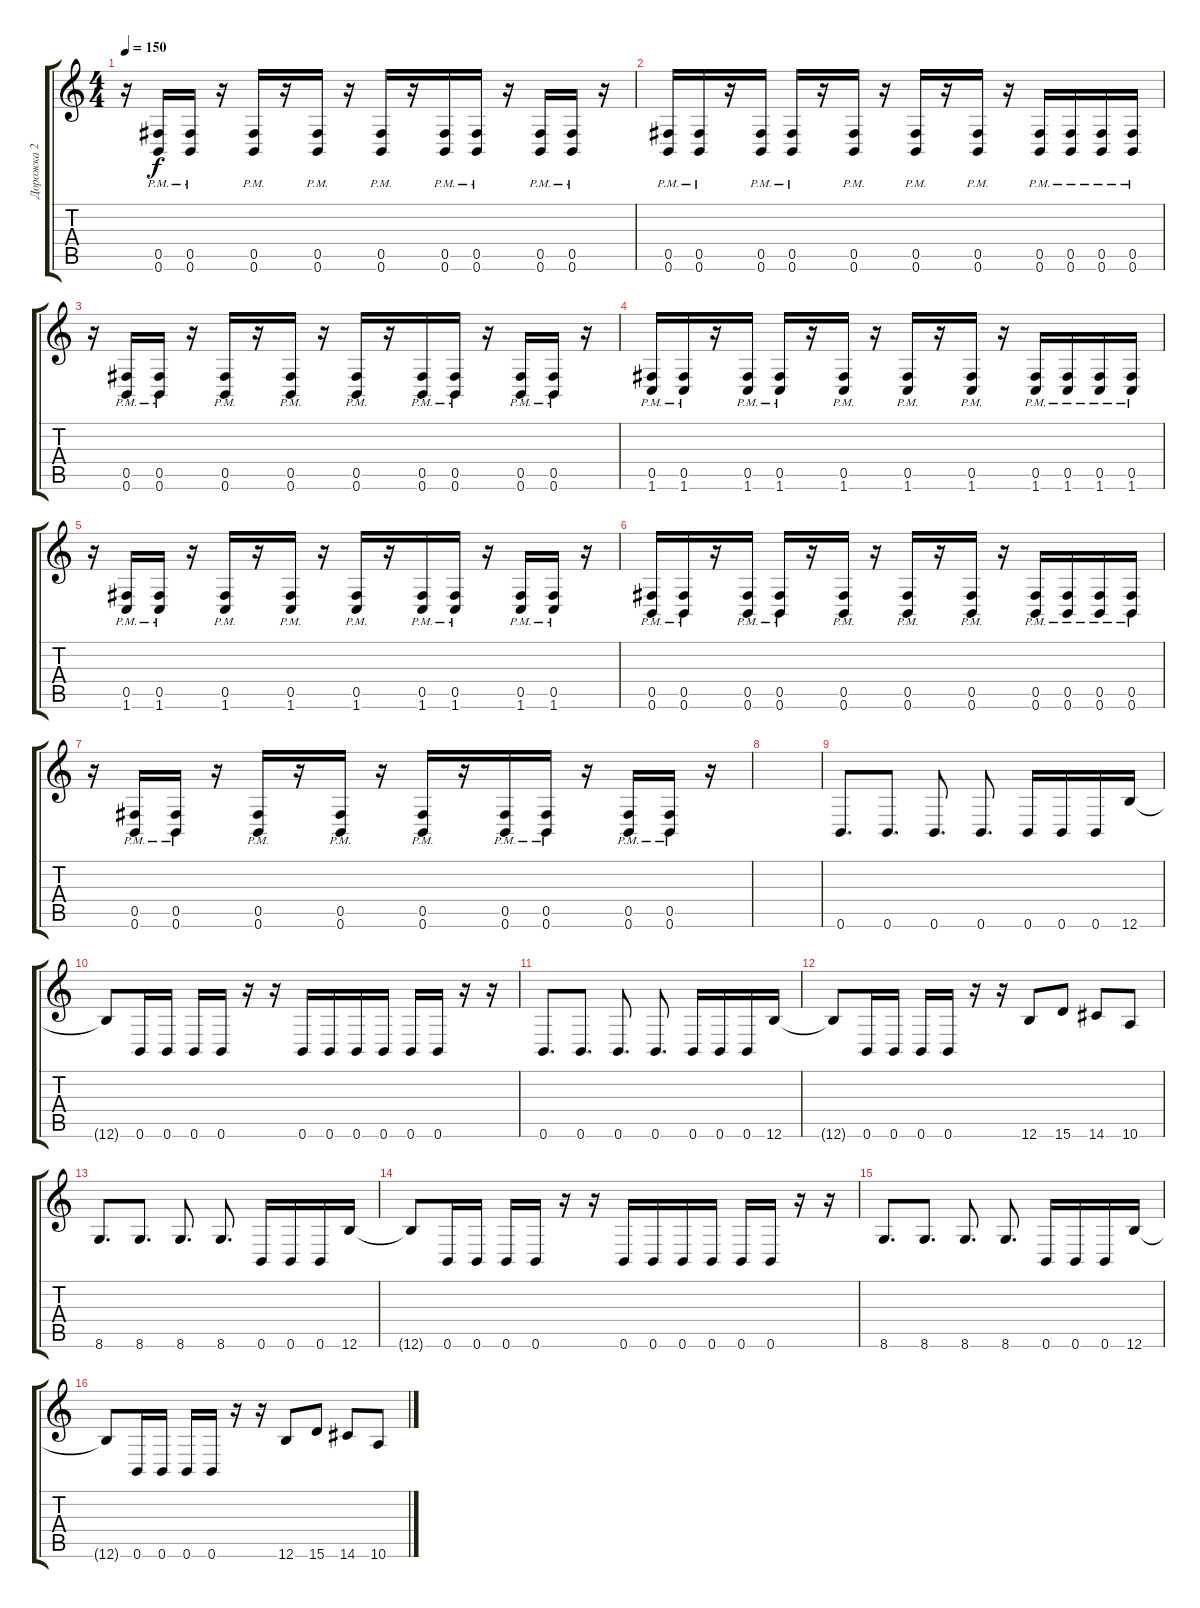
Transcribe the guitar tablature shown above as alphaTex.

\track ("Дорожка 2" "Дорожка 2") {instrument overdrivenguitar}
\staff {score tabs}
\tuning (Db4 Ab3 E3 B2 Gb2 B1) {hide}
\ts (4 4)
\tempo 150
\clef g2
\ks c
r.16{dy f} (0.5{pm} 0.6{pm}).16 (0.5{pm} 0.6{pm}).16 r.16 (0.5{pm} 0.6{pm}).16 r.16 (0.5{pm} 0.6{pm}).16 r.16 (0.5{pm} 0.6{pm}).16 r.16 (0.5{pm} 0.6{pm}).16 (0.5{pm} 0.6{pm}).16 r.16 (0.5{pm} 0.6{pm}).16 (0.5{pm} 0.6{pm}).16 r.16 |
(0.5{pm} 0.6{pm}).16 (0.5{pm} 0.6{pm}).16 r.16 (0.5{pm} 0.6{pm}).16 (0.5{pm} 0.6{pm}).16 r.16 (0.5{pm} 0.6{pm}).16 r.16 (0.5{pm} 0.6{pm}).16 r.16 (0.5{pm} 0.6{pm}).16 r.16 (0.5{pm} 0.6{pm}).16 (0.5{pm} 0.6{pm}).16 (0.5{pm} 0.6{pm}).16 (0.5{pm} 0.6{pm}).16 |
r.16 (0.5{pm} 0.6{pm}).16 (0.5{pm} 0.6{pm}).16 r.16 (0.5{pm} 0.6{pm}).16 r.16 (0.5{pm} 0.6{pm}).16 r.16 (0.5{pm} 0.6{pm}).16 r.16 (0.5{pm} 0.6{pm}).16 (0.5{pm} 0.6{pm}).16 r.16 (0.5{pm} 0.6{pm}).16 (0.5{pm} 0.6{pm}).16 r.16 |
(0.5{pm} 1.6{pm}).16 (0.5{pm} 1.6{pm}).16 r.16 (0.5{pm} 1.6{pm}).16 (0.5{pm} 1.6{pm}).16 r.16 (0.5{pm} 1.6{pm}).16 r.16 (0.5{pm} 1.6{pm}).16 r.16 (0.5{pm} 1.6{pm}).16 r.16 (0.5{pm} 1.6{pm}).16 (0.5{pm} 1.6{pm}).16 (0.5{pm} 1.6{pm}).16 (0.5{pm} 1.6{pm}).16 |
r.16 (0.5{pm} 1.6{pm}).16 (0.5{pm} 1.6{pm}).16 r.16 (0.5{pm} 1.6{pm}).16 r.16 (0.5{pm} 1.6{pm}).16 r.16 (0.5{pm} 1.6{pm}).16 r.16 (0.5{pm} 1.6{pm}).16 (0.5{pm} 1.6{pm}).16 r.16 (0.5{pm} 1.6{pm}).16 (0.5{pm} 1.6{pm}).16 r.16 |
(0.5{pm} 0.6{pm}).16 (0.5{pm} 0.6{pm}).16 r.16 (0.5{pm} 0.6{pm}).16 (0.5{pm} 0.6{pm}).16 r.16 (0.5{pm} 0.6{pm}).16 r.16 (0.5{pm} 0.6{pm}).16 r.16 (0.5{pm} 0.6{pm}).16 r.16 (0.5{pm} 0.6{pm}).16 (0.5{pm} 0.6{pm}).16 (0.5{pm} 0.6{pm}).16 (0.5{pm} 0.6{pm}).16 |
r.16 (0.5{pm} 0.6{pm}).16 (0.5{pm} 0.6{pm}).16 r.16 (0.5{pm} 0.6{pm}).16 r.16 (0.5{pm} 0.6{pm}).16 r.16 (0.5{pm} 0.6{pm}).16 r.16 (0.5{pm} 0.6{pm}).16 (0.5{pm} 0.6{pm}).16 r.16 (0.5{pm} 0.6{pm}).16 (0.5{pm} 0.6{pm}).16 r.16 |
|
0.6.8{d} 0.6.8{d} 0.6.8{d} 0.6.8{d} 0.6.16 0.6.16 0.6.16 12.6.16 |
12.6{t}.8 0.6.16 0.6.16 0.6.16 0.6.16 r.16 r.16 0.6.16 0.6.16 0.6.16 0.6.16 0.6.16 0.6.16 r.16 r.16 |
0.6.8{d} 0.6.8{d} 0.6.8{d} 0.6.8{d} 0.6.16 0.6.16 0.6.16 12.6.16 |
12.6{t}.8 0.6.16 0.6.16 0.6.16 0.6.16 r.16 r.16 12.6.8 15.6.8 14.6.8 10.6.8 |
8.6.8{d} 8.6.8{d} 8.6.8{d} 8.6.8{d} 0.6.16 0.6.16 0.6.16 12.6.16 |
12.6{t}.8 0.6.16 0.6.16 0.6.16 0.6.16 r.16 r.16 0.6.16 0.6.16 0.6.16 0.6.16 0.6.16 0.6.16 r.16 r.16 |
8.6.8{d} 8.6.8{d} 8.6.8{d} 8.6.8{d} 0.6.16 0.6.16 0.6.16 12.6.16 |
12.6{t}.8 0.6.16 0.6.16 0.6.16 0.6.16 r.16 r.16 12.6.8 15.6.8 14.6.8 10.6.8
